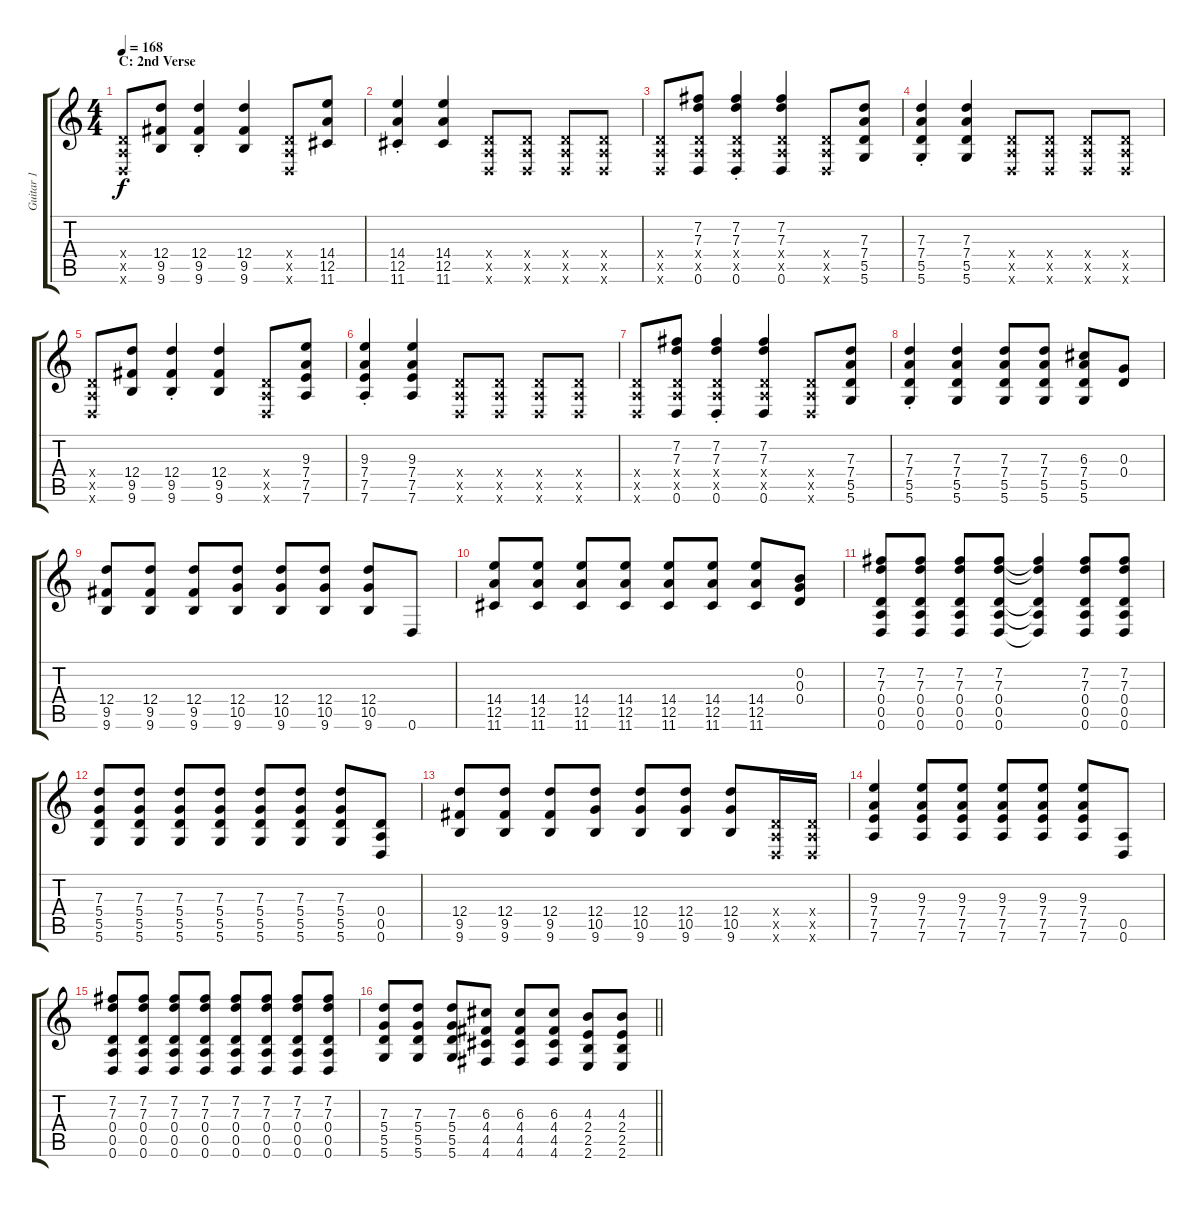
\track ("Guitar 1" "Guitar 1") {instrument distortionguitar}
\staff {score tabs}
\tuning (E4 B3 G3 D3 A2 D2) {hide}
\ts (4 4)
\section ("" "C: 2nd Verse")
\tempo 168
\clef g2
\ks c
(0.4{x} 0.5{x} 0.6{x}).8{dy f} (12.4 9.5 9.6).8 (12.4{st} 9.5{st} 9.6{st}).4 (12.4 9.5 9.6).4 (0.4{x} 0.5{x} 0.6{x}).8 (14.4 12.5 11.6).8 |
(14.4{st} 12.5{st} 11.6{st}).4 (14.4 12.5 11.6).4 (0.4{x} 0.5{x} 0.6{x}).8 (0.4{x} 0.5{x} 0.6{x}).8 (0.4{x} 0.5{x} 0.6{x}).8 (0.4{x} 0.5{x} 0.6{x}).8 |
(0.4{x} 0.5{x} 0.6{x}).8 (7.2 7.3 0.4{x} 0.5{x} 0.6).8 (7.2{st} 7.3{st} 0.4{x} 0.5{x} 0.6{st}).4 (7.2 7.3 0.4{x} 0.5{x} 0.6).4 (0.4{x} 0.5{x} 0.6{x}).8 (7.3 7.4 5.5 5.6).8 |
(7.3{st} 7.4{st} 5.5{st} 5.6{st}).4 (7.3 7.4 5.5 5.6).4 (0.4{x} 0.5{x} 0.6{x}).8 (0.4{x} 0.5{x} 0.6{x}).8 (0.4{x} 0.5{x} 0.6{x}).8 (0.4{x} 0.5{x} 0.6{x}).8 |
(0.4{x} 0.5{x} 0.6{x}).8 (12.4 9.5 9.6).8 (12.4{st} 9.5{st} 9.6{st}).4 (12.4 9.5 9.6).4 (0.4{x} 0.5{x} 0.6{x}).8 (9.3 7.4 7.5 7.6).8 |
(9.3{st} 7.4{st} 7.5{st} 7.6{st}).4 (9.3 7.4 7.5 7.6).4 (0.4{x} 0.5{x} 0.6{x}).8 (0.4{x} 0.5{x} 0.6{x}).8 (0.4{x} 0.5{x} 0.6{x}).8 (0.4{x} 0.5{x} 0.6{x}).8 |
(0.4{x} 0.5{x} 0.6{x}).8 (7.2 7.3 0.4{x} 0.5{x} 0.6).8 (7.2{st} 7.3{st} 0.4{x} 0.5{x} 0.6{st}).4 (7.2 7.3 0.4{x} 0.5{x} 0.6).4 (0.4{x} 0.5{x} 0.6{x}).8 (7.3 7.4 5.5 5.6).8 |
(7.3{st} 7.4{st} 5.5{st} 5.6{st}).4 (7.3 7.4 5.5 5.6).4 (7.3 7.4 5.5 5.6).8 (7.3 7.4 5.5 5.6).8 (6.3 7.4 5.5 5.6).8 (0.3 0.4).8 |
(12.4 9.5 9.6).8 (12.4 9.5 9.6).8 (12.4 9.5 9.6).8 (12.4 10.5 9.6).8 (12.4 10.5 9.6).8 (12.4 10.5 9.6).8 (12.4 10.5 9.6).8 0.6.8 |
(14.4 12.5 11.6).8 (14.4 12.5 11.6).8 (14.4 12.5 11.6).8 (14.4 12.5 11.6).8 (14.4 12.5 11.6).8 (14.4 12.5 11.6).8 (14.4 12.5 11.6).8 (0.2 0.3 0.4).8 |
(7.2 7.3 0.4 0.5 0.6).8 (7.2 7.3 0.4 0.5 0.6).8 (7.2 7.3 0.4 0.5 0.6).8 (7.2 7.3 0.4 0.5 0.6).8 (7.2{t} 7.3{t} 0.4{t} 0.5{t} 0.6{t}).4 (7.2 7.3 0.4 0.5 0.6).8 (7.2 7.3 0.4 0.5 0.6).8 |
(7.3 5.4 5.5 5.6).8 (7.3 5.4 5.5 5.6).8 (7.3 5.4 5.5 5.6).8 (7.3 5.4 5.5 5.6).8 (7.3 5.4 5.5 5.6).8 (7.3 5.4 5.5 5.6).8 (7.3 5.4 5.5 5.6).8 (0.4 0.5 0.6).8 |
(12.4 9.5 9.6).8 (12.4 9.5 9.6).8 (12.4 9.5 9.6).8 (12.4 10.5 9.6).8 (12.4 10.5 9.6).8 (12.4 10.5 9.6).8 (12.4 10.5 9.6).8 (0.4{x} 0.5{x} 0.6{x}).16 (0.4{x} 0.5{x} 0.6{x}).16 |
(9.3 7.4 7.5 7.6).4 (9.3 7.4 7.5 7.6).8 (9.3 7.4 7.5 7.6).8 (9.3 7.4 7.5 7.6).8 (9.3 7.4 7.5 7.6).8 (9.3 7.4 7.5 7.6).8 (0.5 0.6).8 |
(7.2 7.3 0.4 0.5 0.6).8 (7.2 7.3 0.4 0.5 0.6).8 (7.2 7.3 0.4 0.5 0.6).8 (7.2 7.3 0.4 0.5 0.6).8 (7.2 7.3 0.4 0.5 0.6).8 (7.2 7.3 0.4 0.5 0.6).8 (7.2 7.3 0.4 0.5 0.6).8 (7.2 7.3 0.4 0.5 0.6).8 |
\barLineRight lightlight
(7.3 5.4 5.5 5.6).8 (7.3 5.4 5.5 5.6).8 (7.3 5.4 5.5 5.6).8 (6.3 4.4 4.5 4.6).8 (6.3 4.4 4.5 4.6).8 (6.3 4.4 4.5 4.6).8 (4.3 2.4 2.5 2.6).8 (4.3 2.4 2.5 2.6).8
